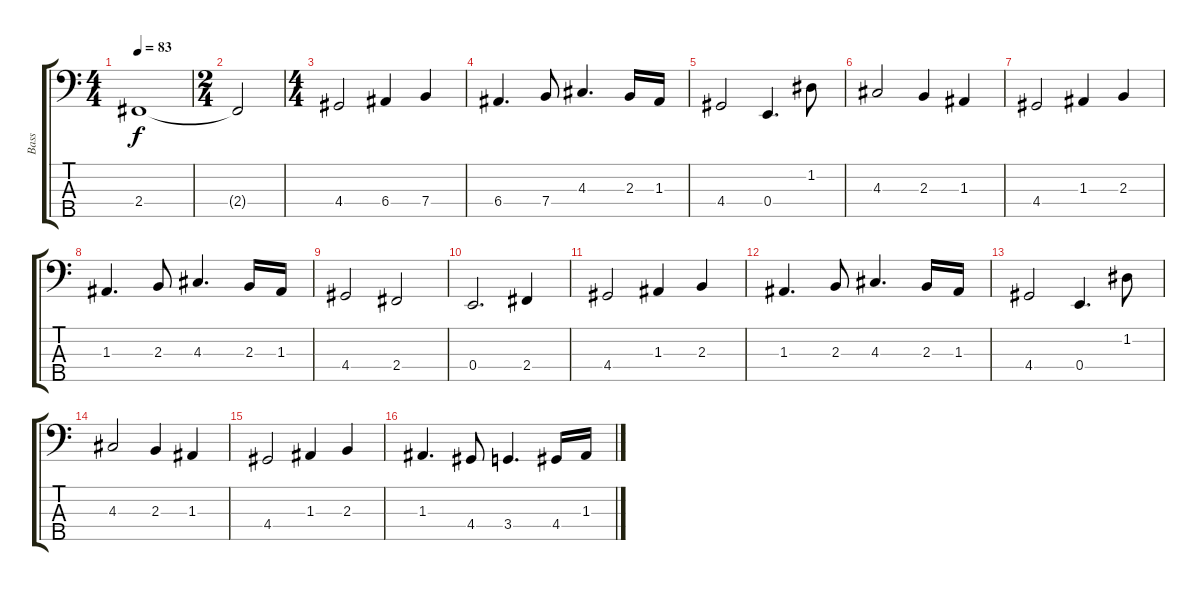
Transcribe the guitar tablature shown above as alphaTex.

\track ("Bass" "Bass") {instrument fretlessbass}
\staff {score tabs}
\tuning (G2 D2 A1 E1 B0) {hide}
\ts (4 4)
\tempo 83
\clef f4
\ks c
2.4{t}.1{dy f} |
\ts (2 4)
2.4{t}.2 |
\ts (4 4)
4.4.2 6.4.4 7.4.4 |
6.4.4{d} 7.4.8 4.3.4{d} 2.3.16 1.3.16 |
4.4.2 0.4.4{d} 1.2.8 |
4.3.2 2.3.4 1.3.4 |
4.4.2 1.3.4 2.3.4 |
1.3.4{d} 2.3.8 4.3.4{d} 2.3.16 1.3.16 |
4.4.2 2.4.2 |
0.4.2{d} 2.4.4 |
4.4.2 1.3.4 2.3.4 |
1.3.4{d} 2.3.8 4.3.4{d} 2.3.16 1.3.16 |
4.4.2 0.4.4{d} 1.2.8 |
4.3.2 2.3.4 1.3.4 |
4.4.2 1.3.4 2.3.4 |
1.3.4{d} 4.4.8 3.4.4{d} 4.4.16 1.3.16
